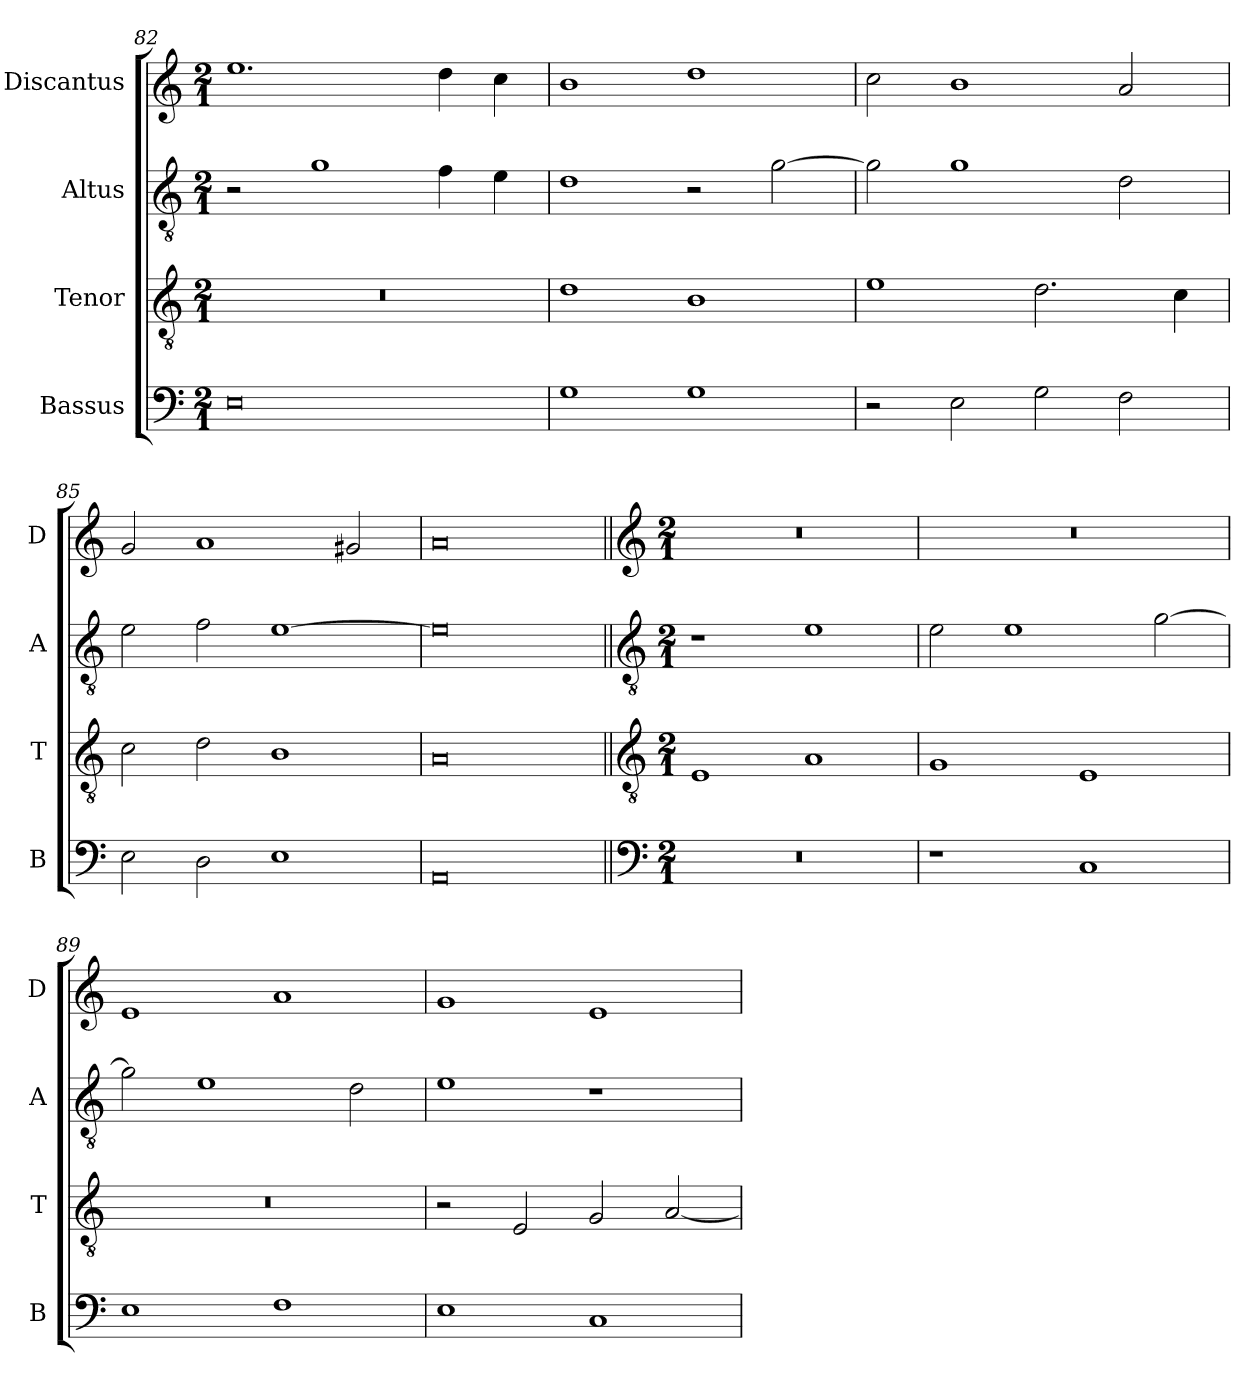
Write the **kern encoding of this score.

**kern	**kern	**kern	**kern
*part4	*part3	*part2	*part1
*staff4	*staff3	*staff2	*staff1
*I"Bassus	*I"Tenor	*I"Altus	*I"Discantus
*I'B	*I'T	*I'A	*I'D
*clefF4	*clefGv2	*clefGv2	*clefG2
*k[]	*k[]	*k[]	*k[]
*M2/1	*M2/1	*M2/1	*M2/1
=82	=82	=82	=82
0E	0r	2r	1.ee
.	.	1g	.
.	.	4f\	4dd\
.	.	4e\	4cc\
=83	=83	=83	=83
1G	1d	1d	1b
1G	1B	2r	1dd
.	.	[2g\	.
=84	=84	=84	=84
2r	1e	2g\]	2cc\
2E\	.	1g	1b
2G\	2.d\	.	.
2F\	.	2d\	2a/
.	4c\	.	.
=85	=85	=85	=85
2E\	2c\	2e\	2g/
2D\	2d\	2f\	1a
1E	1B	[1e	.
.	.	.	2g#X/
=86	=86	=86	=86
0AA	0A	0e]	0a
!!LO:LB:g=z
=87||	=87||	=87||	=87||
*clefF4	*clefGv2	*clefGv2	*clefG2
*k[]	*k[]	*k[]	*k[]
*M2/1	*M2/1	*M2/1	*M2/1
0r	1E	1r	0r
.	1A	1e	.
=88	=88	=88	=88
1r	1G	2e\	0r
.	.	1e	.
1C	1E	.	.
.	.	[2g\	.
=89	=89	=89	=89
1E	0r	2g\]	1e
.	.	1e	.
1F	.	.	1a
.	.	2d\	.
=90	=90	=90	=90
1E	2r	1e	1g
.	2E/	.	.
1C	2G/	1r	1e
.	[2A/	.	.
=	=	=	=
*-	*-	*-	*-
